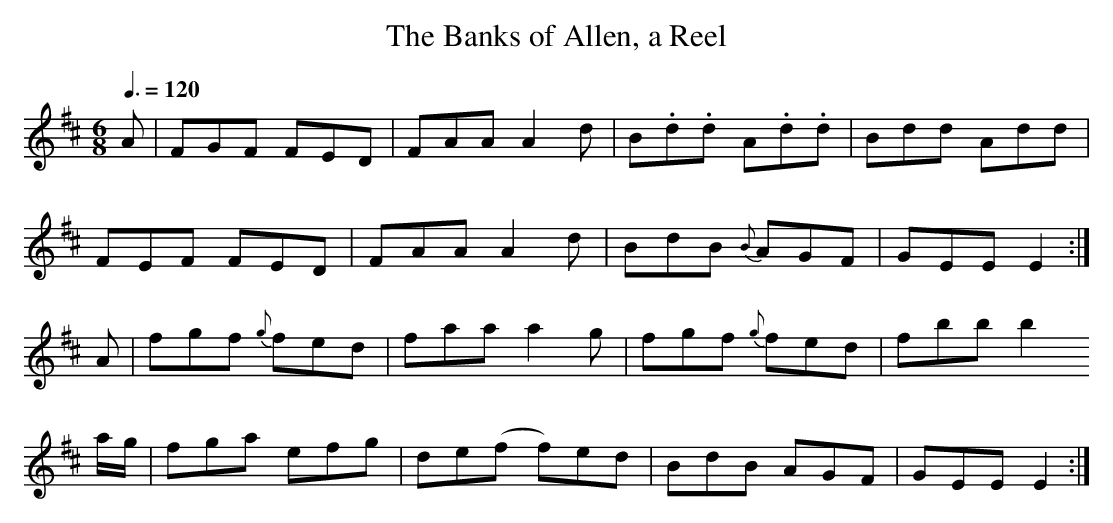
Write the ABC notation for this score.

X:1
T:The Banks of Allen, a Reel
M:6/8
L:1/8
Q:3/8=120
K:D % only one sharp in the book
A   |FGF    FED|FAA  A2d |B.d.d  A.d.d|Bdd Add|
     FEF    FED|FAA  A2d |BdB {B}AGF  |GEE E2:|
A   |fgf {g}fed|faa  a2g |fgf {g}fed  |fbb b2
a/g/|fga    efg|de(f f)ed|BdB    AGF  |GEE E2:|
